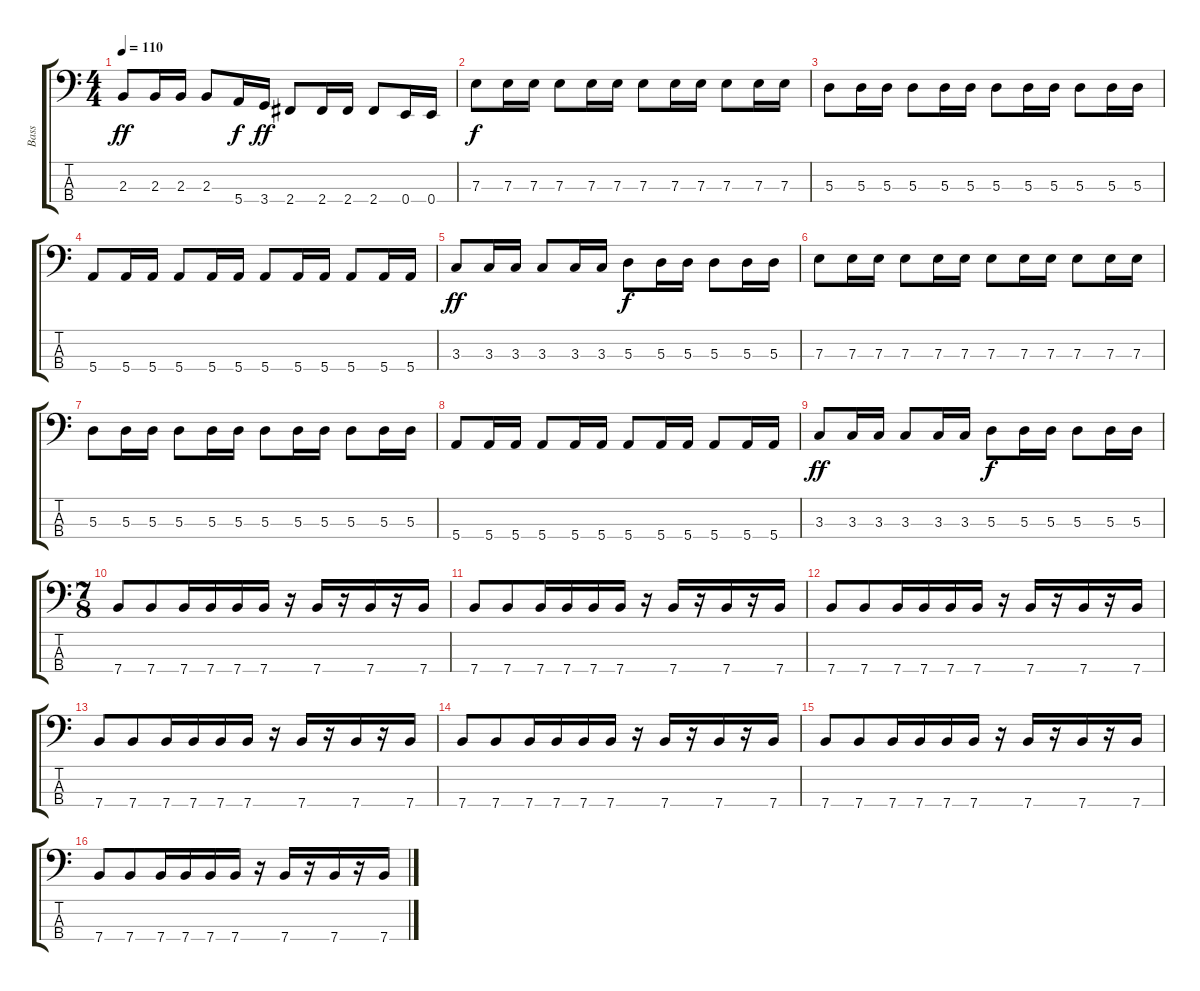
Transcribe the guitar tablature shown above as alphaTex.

\track ("Bass" "Bass") {instrument electricbassfinger}
\staff {score tabs}
\tuning (G2 D2 A1 E1) {hide}
\ts (4 4)
\tempo 110
\clef f4
\ks c
2.3.8{dy ff} 2.3.16 2.3.16 2.3.8 5.4.16{dy f} 3.4.16{dy ff} 2.4.8 2.4.16 2.4.16 2.4.8 0.4.16 0.4.16 |
7.3.8{dy f} 7.3.16 7.3.16 7.3.8 7.3.16 7.3.16 7.3.8 7.3.16 7.3.16 7.3.8 7.3.16 7.3.16 |
5.3.8 5.3.16 5.3.16 5.3.8 5.3.16 5.3.16 5.3.8 5.3.16 5.3.16 5.3.8 5.3.16 5.3.16 |
5.4.8 5.4.16 5.4.16 5.4.8 5.4.16 5.4.16 5.4.8 5.4.16 5.4.16 5.4.8 5.4.16 5.4.16 |
3.3.8{dy ff} 3.3.16 3.3.16 3.3.8 3.3.16 3.3.16 5.3.8{dy f} 5.3.16 5.3.16 5.3.8 5.3.16 5.3.16 |
7.3.8 7.3.16 7.3.16 7.3.8 7.3.16 7.3.16 7.3.8 7.3.16 7.3.16 7.3.8 7.3.16 7.3.16 |
5.3.8 5.3.16 5.3.16 5.3.8 5.3.16 5.3.16 5.3.8 5.3.16 5.3.16 5.3.8 5.3.16 5.3.16 |
5.4.8 5.4.16 5.4.16 5.4.8 5.4.16 5.4.16 5.4.8 5.4.16 5.4.16 5.4.8 5.4.16 5.4.16 |
3.3.8{dy ff} 3.3.16 3.3.16 3.3.8 3.3.16 3.3.16 5.3.8{dy f} 5.3.16 5.3.16 5.3.8 5.3.16 5.3.16 |
\ts (7 8)
7.4.8 7.4.8 7.4.16 7.4.16 7.4.16 7.4.16 r.16 7.4.16 r.16 7.4.16 r.16 7.4.16 |
7.4.8 7.4.8 7.4.16 7.4.16 7.4.16 7.4.16 r.16 7.4.16 r.16 7.4.16 r.16 7.4.16 |
7.4.8 7.4.8 7.4.16 7.4.16 7.4.16 7.4.16 r.16 7.4.16 r.16 7.4.16 r.16 7.4.16 |
7.4.8 7.4.8 7.4.16 7.4.16 7.4.16 7.4.16 r.16 7.4.16 r.16 7.4.16 r.16 7.4.16 |
7.4.8 7.4.8 7.4.16 7.4.16 7.4.16 7.4.16 r.16 7.4.16 r.16 7.4.16 r.16 7.4.16 |
7.4.8 7.4.8 7.4.16 7.4.16 7.4.16 7.4.16 r.16 7.4.16 r.16 7.4.16 r.16 7.4.16 |
7.4.8 7.4.8 7.4.16 7.4.16 7.4.16 7.4.16 r.16 7.4.16 r.16 7.4.16 r.16 7.4.16
